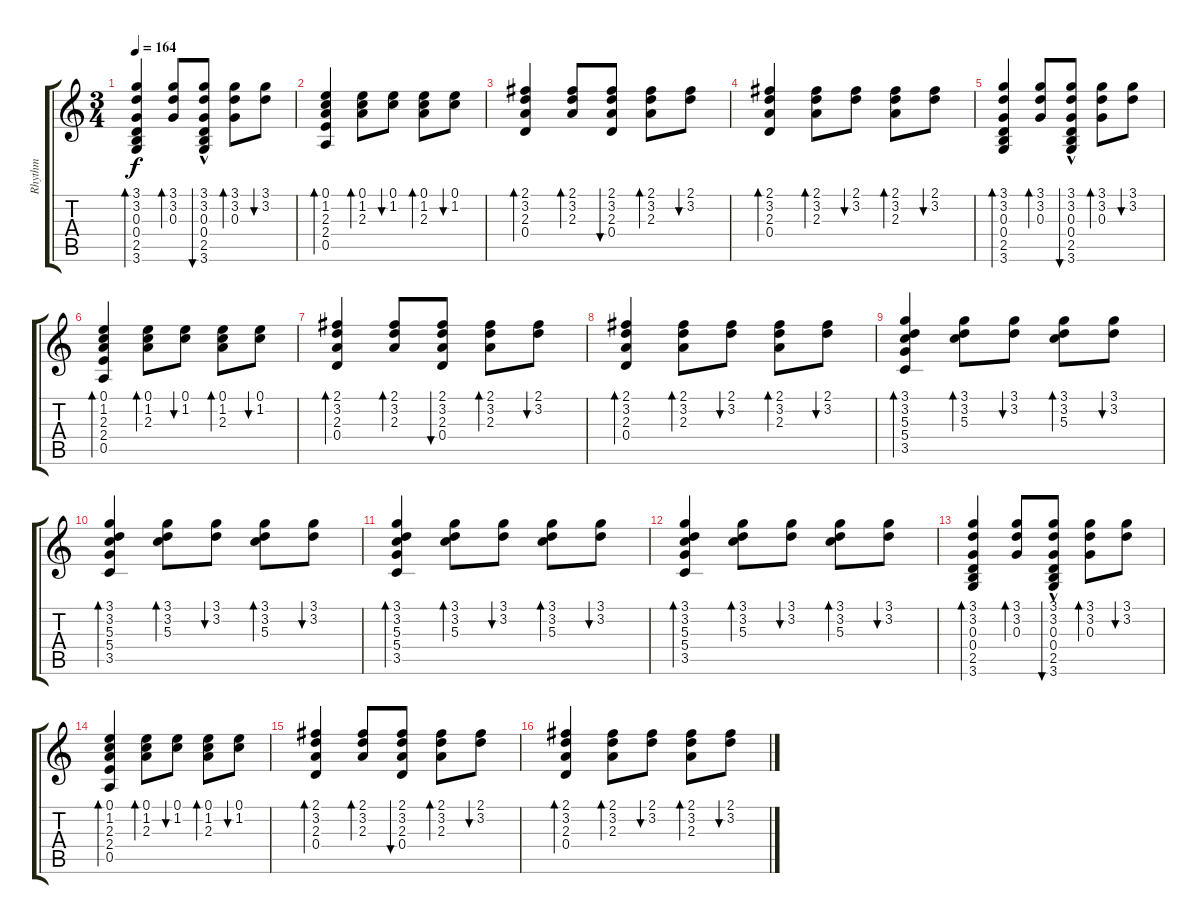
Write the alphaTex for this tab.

\track ("Rhythm" "Rhythm") {instrument electricguitarjazz}
\staff {score tabs}
\tuning (E4 B3 G3 D3 A2 E2) {hide}
\ts (3 4)
\tempo 164
\clef g2
\ks c
(3.1 3.2 0.3 0.4 2.5 3.6).4{bd 60 dy f} (3.1 3.2 0.3).8{bd 30} (3.1{hac} 3.2 0.3 0.4 2.5 3.6).8{bu 60} (3.1 3.2 0.3).8{bd 30} (3.1 3.2).8{bu 60} |
(0.1 1.2 2.3 2.4 0.5).4{bd 60} (0.1 1.2 2.3).8{bd 30} (0.1 1.2).8{bu 60} (0.1 1.2 2.3).8{bd 30} (0.1 1.2).8{bu 60} |
(2.1 3.2 2.3 0.4).4{bd 60} (2.1 3.2 2.3).8{bd 30} (2.1 3.2 2.3 0.4).8{bu 60} (2.1 3.2 2.3).8{bd 30} (2.1 3.2).8{bu 60} |
(2.1 3.2 2.3 0.4).4{bd 60} (2.1 3.2 2.3).8{bd 30} (2.1 3.2).8{bu 60} (2.1 3.2 2.3).8{bd 30} (2.1 3.2).8{bu 60} |
(3.1 3.2 0.3 0.4 2.5 3.6).4{bd 60} (3.1 3.2 0.3).8{bd 30} (3.1{hac} 3.2 0.3 0.4 2.5 3.6).8{bu 60} (3.1 3.2 0.3).8{bd 30} (3.1 3.2).8{bu 60} |
(0.1 1.2 2.3 2.4 0.5).4{bd 60} (0.1 1.2 2.3).8{bd 30} (0.1 1.2).8{bu 60} (0.1 1.2 2.3).8{bd 30} (0.1 1.2).8{bu 60} |
(2.1 3.2 2.3 0.4).4{bd 60} (2.1 3.2 2.3).8{bd 30} (2.1 3.2 2.3 0.4).8{bu 60} (2.1 3.2 2.3).8{bd 30} (2.1 3.2).8{bu 60} |
(2.1 3.2 2.3 0.4).4{bd 60} (2.1 3.2 2.3).8{bd 30} (2.1 3.2).8{bu 60} (2.1 3.2 2.3).8{bd 30} (2.1 3.2).8{bu 60} |
(3.1 3.2 5.3 5.4 3.5).4{bd 60} (3.1 3.2 5.3).8{bd 30} (3.1 3.2).8{bu 60} (3.1 3.2 5.3).8{bd 30} (3.1 3.2).8{bu 60} |
(3.1 3.2 5.3 5.4 3.5).4{bd 60} (3.1 3.2 5.3).8{bd 30} (3.1 3.2).8{bu 60} (3.1 3.2 5.3).8{bd 30} (3.1 3.2).8{bu 60} |
(3.1 3.2 5.3 5.4 3.5).4{bd 60} (3.1 3.2 5.3).8{bd 30} (3.1 3.2).8{bu 60} (3.1 3.2 5.3).8{bd 30} (3.1 3.2).8{bu 60} |
(3.1 3.2 5.3 5.4 3.5).4{bd 60} (3.1 3.2 5.3).8{bd 30} (3.1 3.2).8{bu 60} (3.1 3.2 5.3).8{bd 30} (3.1 3.2).8{bu 60} |
(3.1 3.2 0.3 0.4 2.5 3.6).4{bd 60} (3.1 3.2 0.3).8{bd 30} (3.1{hac} 3.2 0.3 0.4 2.5 3.6).8{bu 60} (3.1 3.2 0.3).8{bd 30} (3.1 3.2).8{bu 60} |
(0.1 1.2 2.3 2.4 0.5).4{bd 60} (0.1 1.2 2.3).8{bd 30} (0.1 1.2).8{bu 60} (0.1 1.2 2.3).8{bd 30} (0.1 1.2).8{bu 60} |
(2.1 3.2 2.3 0.4).4{bd 60} (2.1 3.2 2.3).8{bd 30} (2.1 3.2 2.3 0.4).8{bu 60} (2.1 3.2 2.3).8{bd 30} (2.1 3.2).8{bu 60} |
(2.1 3.2 2.3 0.4).4{bd 60} (2.1 3.2 2.3).8{bd 30} (2.1 3.2).8{bu 60} (2.1 3.2 2.3).8{bd 30} (2.1 3.2).8{bu 60}
